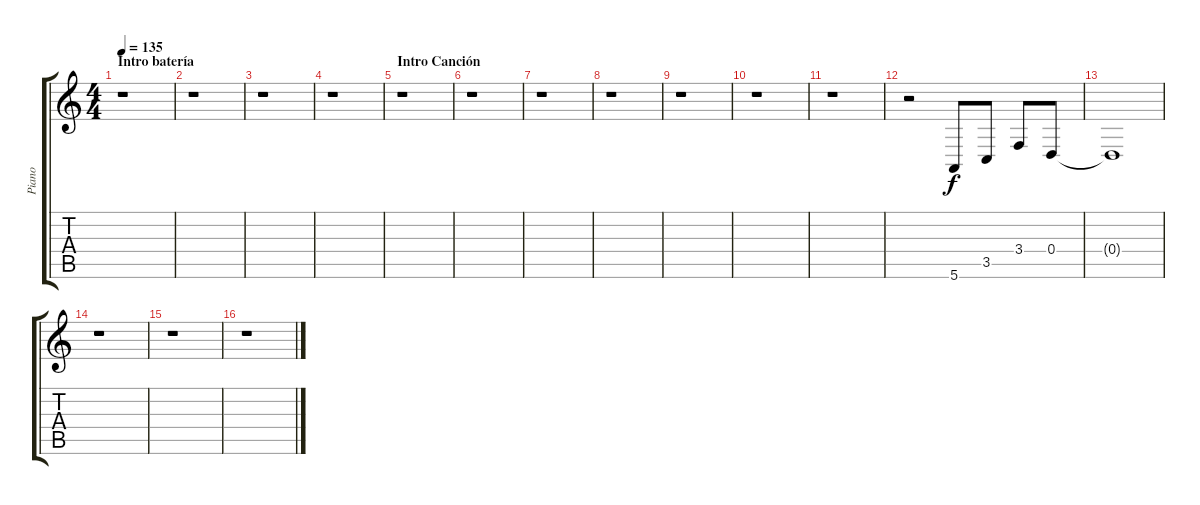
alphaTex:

\track ("Piano" "Piano") {instrument acousticgrandpiano}
\staff {score tabs}
\tuning (E4 B3 G3 D3 A2 E2) {hide}
\ts (4 4)
\section ("" "Intro batería")
\tempo 135
\clef g2
\ks c
r.1{dy f instrument acousticgrandpiano} |
r.1 |
r.1 |
r.1 |
\section ("" "Intro Canción")
r.1 |
r.1 |
r.1 |
r.1 |
r.1 |
r.1 |
r.1 |
r.2 5.6.8 3.5.8 3.4.8 0.4.8 |
0.4{t}.1 |
r.1 |
r.1 |
r.1
